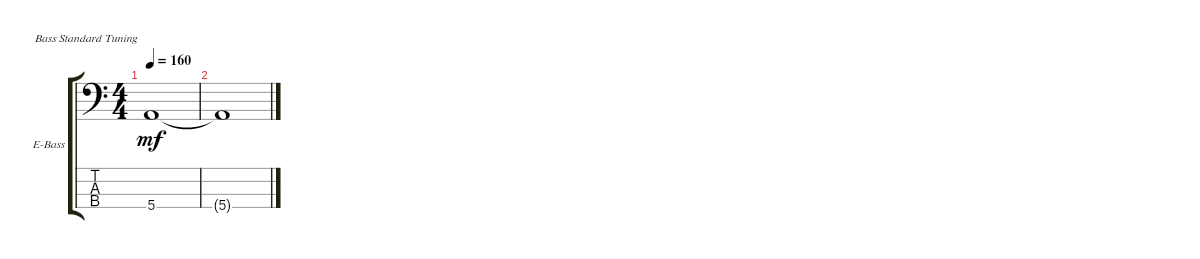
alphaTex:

\defaultSystemsLayout 4
\bracketExtendMode groupsimilarinstruments
\firstSystemTrackNameOrientation horizontal
\otherSystemsTrackNameOrientation horizontal
\track ("Electric Bass" "E-Bass") {instrument electricbassfinger}
\staff {score tabs}
\tuning (G2 D2 A1 E1)
\ts (4 4)
\tempo 160
\clef f4
\ks aminor
5.4{t}.1{dy mf} |
5.4{t}.1
